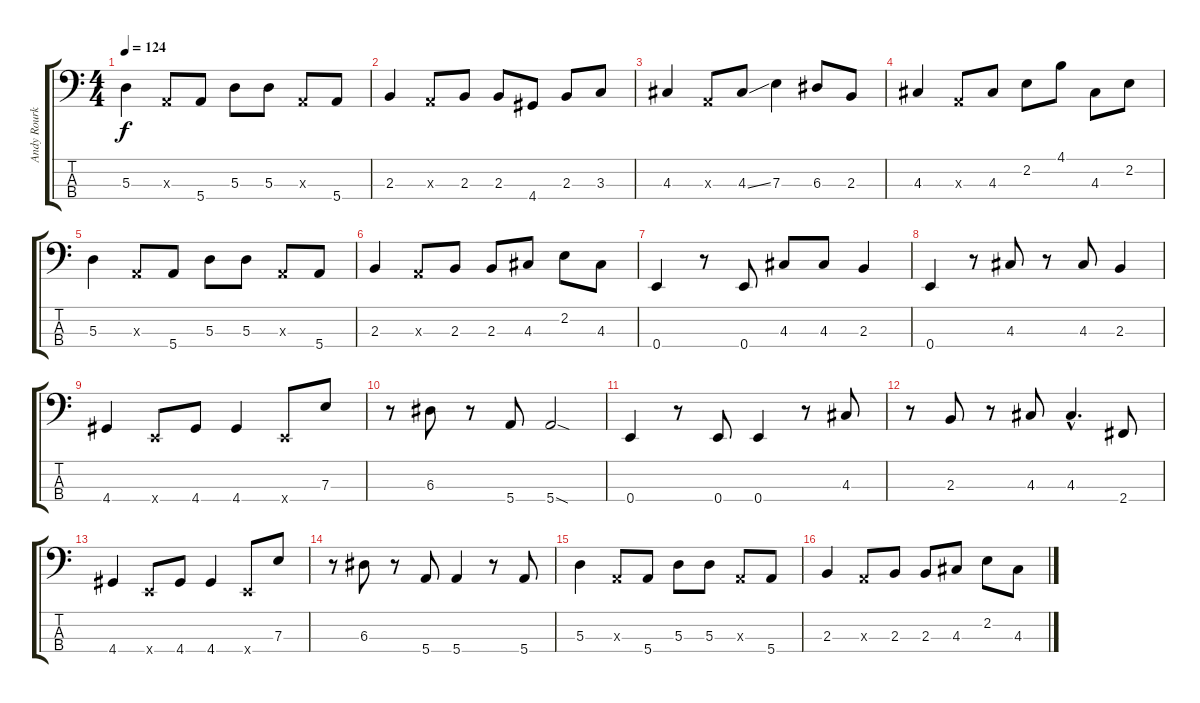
\track ("Andy Rourke" "Andy Rourk") {instrument electricbasspick}
\staff {score tabs}
\tuning (G2 D2 A1 E1) {hide}
\ts (4 4)
\tempo 124
\clef f4
\ks c
5.3.4{dy f} 0.3{x}.8 5.4.8 5.3.8 5.3.8 0.3{x}.8 5.4.8 |
2.3.4 0.3{x}.8 2.3.8 2.3.8 4.4.8 2.3.8 3.3.8 |
4.3.4 0.3{x}.8 4.3{ss}.8 7.3.4 6.3.8 2.3.8 |
4.3.4 0.3{x}.8 4.3.8 2.2.8 4.1.8 4.3.8 2.2.8 |
5.3.4 0.3{x}.8 5.4.8 5.3.8 5.3.8 0.3{x}.8 5.4.8 |
2.3.4 0.3{x}.8 2.3.8 2.3.8 4.3.8 2.2.8 4.3.8 |
0.4.4 r.8 0.4.8 4.3.8 4.3.8 2.3.4 |
0.4.4 r.8 4.3.8 r.8 4.3.8 2.3.4 |
4.4.4 0.4{x}.8 4.4.8 4.4.4 0.4{x}.8 7.3.8 |
r.8 6.3.8 r.8 5.4.8 5.4{sod}.2 |
0.4.4 r.8 0.4.8 0.4.4 r.8 4.3.8 |
r.8 2.3.8 r.8 4.3.8 4.3{hac}.4{d} 2.4.8 |
4.4.4 0.4{x}.8 4.4.8 4.4.4 0.4{x}.8 7.3.8 |
r.8 6.3.8 r.8 5.4.8 5.4.4 r.8 5.4.8 |
5.3.4 0.3{x}.8 5.4.8 5.3.8 5.3.8 0.3{x}.8 5.4.8 |
2.3.4 0.3{x}.8 2.3.8 2.3.8 4.3.8 2.2.8 4.3.8
